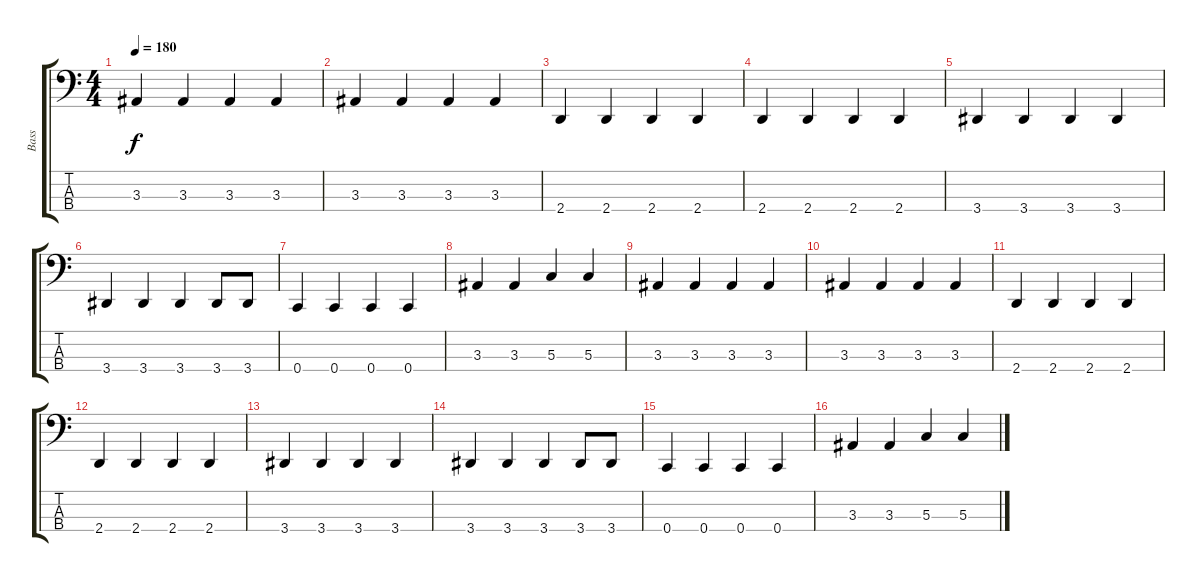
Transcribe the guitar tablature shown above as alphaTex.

\track ("Bass" "Bass") {instrument electricbasspick}
\staff {score tabs}
\tuning (F2 C2 G1 C1) {hide}
\ts (4 4)
\tempo 180
\clef f4
\ks c
3.3.4{dy f} 3.3.4 3.3.4 3.3.4 |
3.3.4 3.3.4 3.3.4 3.3.4 |
2.4.4 2.4.4 2.4.4 2.4.4 |
2.4.4 2.4.4 2.4.4 2.4.4 |
3.4.4 3.4.4 3.4.4 3.4.4 |
3.4.4 3.4.4 3.4.4 3.4.8 3.4.8 |
0.4.4 0.4.4 0.4.4 0.4.4 |
3.3.4 3.3.4 5.3.4 5.3.4 |
3.3.4 3.3.4 3.3.4 3.3.4 |
3.3.4 3.3.4 3.3.4 3.3.4 |
2.4.4 2.4.4 2.4.4 2.4.4 |
2.4.4 2.4.4 2.4.4 2.4.4 |
3.4.4 3.4.4 3.4.4 3.4.4 |
3.4.4 3.4.4 3.4.4 3.4.8 3.4.8 |
0.4.4 0.4.4 0.4.4 0.4.4 |
3.3.4 3.3.4 5.3.4 5.3.4
